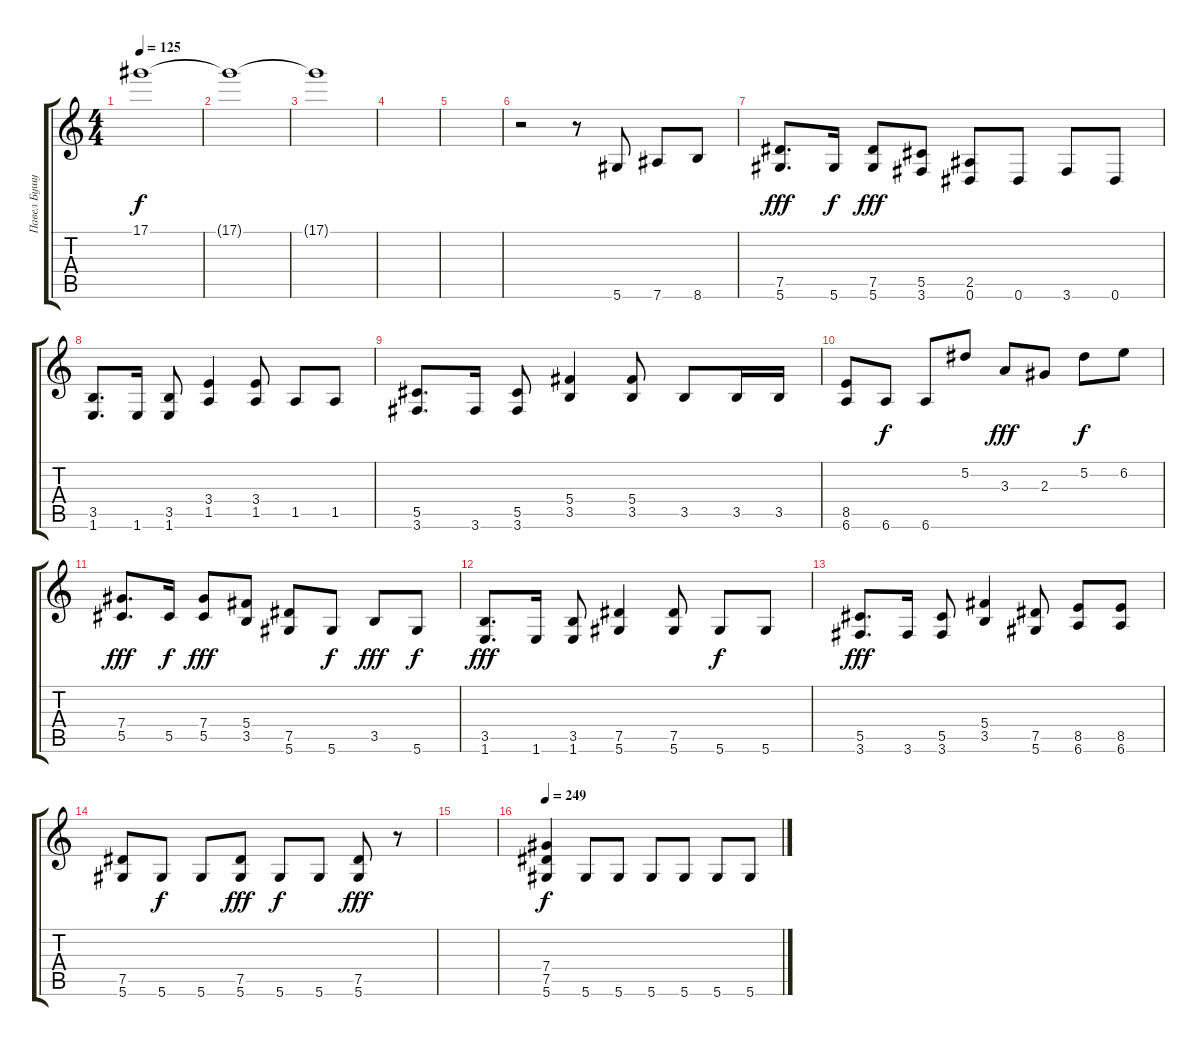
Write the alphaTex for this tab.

\track ("Павел Бушуев" "Павел Бушу") {instrument distortionguitar}
\staff {score tabs}
\tuning (Eb4 Bb3 Gb3 Db3 Ab2 Eb2) {hide}
\ts (4 4)
\tempo 125
\clef g2
\ks c
17.1{t}.1{dy f} |
17.1{t}.1{volume 0} |
17.1{t}.1 |
|
|
r.2 r.8 5.6.8{volume 13} 7.6.8 8.6.8 |
(7.5 5.6).8{d dy fff} 5.6.16{dy f} (7.5 5.6).8{dy fff} (5.5 3.6).8 (2.5 0.6).8 0.6.8 3.6.8 0.6.8 |
(3.5 1.6).8{d} 1.6.16 (3.5 1.6).8 (3.4 1.5).4 (3.4 1.5).8 1.5.8 1.5.8 |
(5.5 3.6).8{d} 3.6.16 (5.5 3.6).8 (5.4 3.5).4 (5.4 3.5).8 3.5.8 3.5.16 3.5.16 |
(8.5 6.6).8 6.6.8{dy f} 6.6.8 5.2.8 3.3.8{dy fff} 2.3.8 5.2.8{dy f} 6.2.8 |
(7.4 5.5).8{d dy fff} 5.5.16{dy f} (7.4 5.5).8{dy fff} (5.4 3.5).8 (7.5 5.6).8 5.6.8{dy f} 3.5.8{dy fff} 5.6.8{dy f} |
(3.5 1.6).8{d dy fff} 1.6.16 (3.5 1.6).8 (7.5 5.6).4 (7.5 5.6).8 5.6.8{dy f} 5.6.8 |
(5.5 3.6).8{d dy fff} 3.6.16 (5.5 3.6).8 (5.4 3.5).4 (7.5 5.6).8 (8.5 6.6).8 (8.5 6.6).8 |
(7.5 5.6).8 5.6.8{dy f} 5.6.8 (7.5 5.6).8{dy fff} 5.6.8{dy f} 5.6.8 (7.5 5.6).8{dy fff} r.8 |
|
\tempo 249
(7.4 7.5 5.6).4{dy f} 5.6.8 5.6.8 5.6.8 5.6.8 5.6.8 5.6.8
